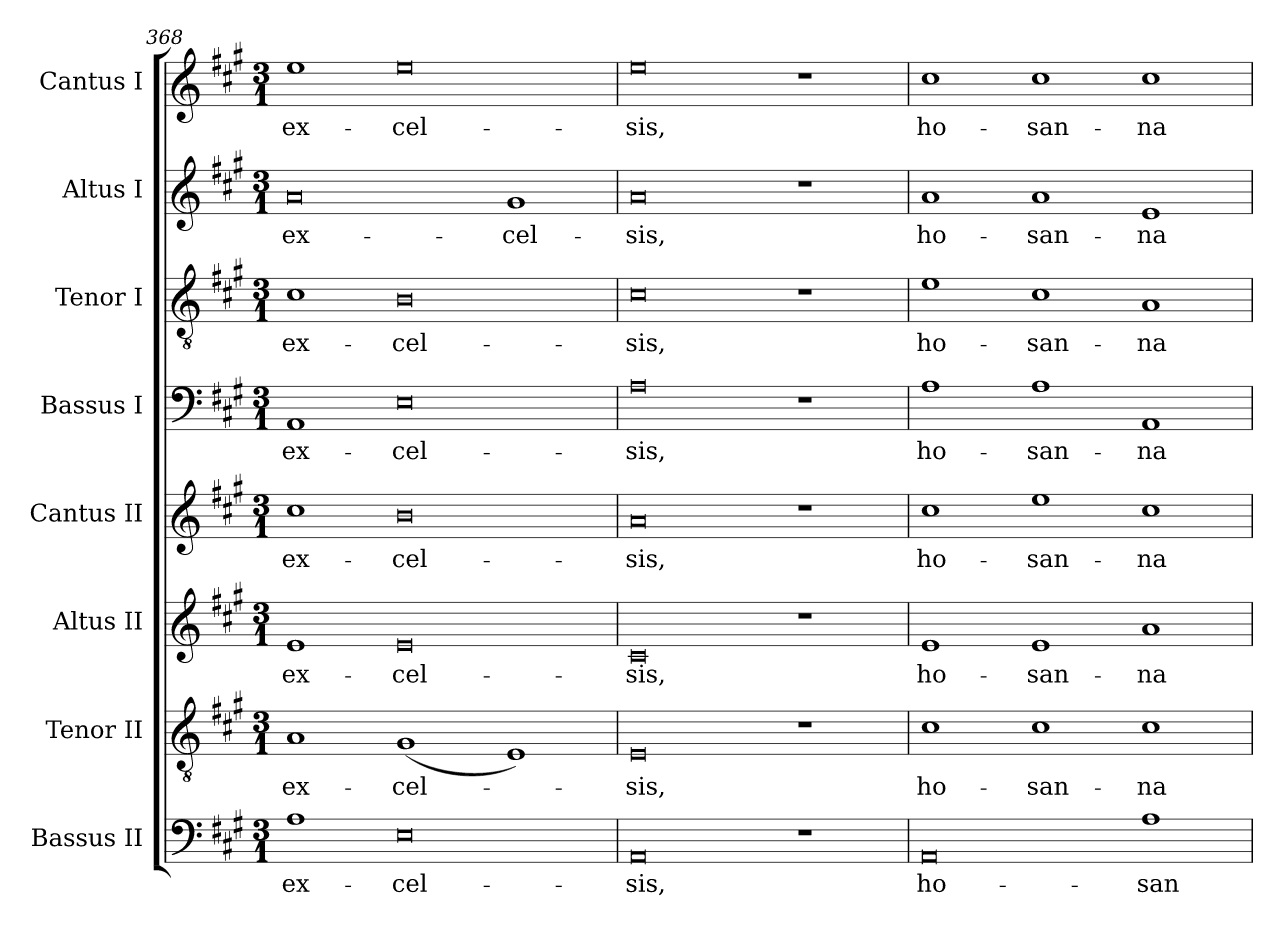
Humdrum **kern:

**kern	**text	**kern	**text	**kern	**text	**kern	**text	**kern	**text	**kern	**text	**kern	**text	**kern	**text
*part8	*part8	*part7	*part7	*part6	*part6	*part5	*part5	*part4	*part4	*part3	*part3	*part2	*part2	*part1	*part1
*staff8	*staff8	*staff7	*staff7	*staff6	*staff6	*staff5	*staff5	*staff4	*staff4	*staff3	*staff3	*staff2	*staff2	*staff1	*staff1
*I"Bassus II	*	*I"Tenor II	*	*I"Altus II	*	*I"Cantus II	*	*I"Bassus I	*	*I"Tenor I	*	*I"Altus I	*	*I"Cantus I	*
*I'B II	*	*I'T II	*	*I'A II	*	*I'C II	*	*I'B I	*	*I'T I	*	*I'A I	*	*I'C I	*
*clefF4	*	*clefGv2	*	*clefG2	*	*clefG2	*	*clefF4	*	*clefGv2	*	*clefG2	*	*clefG2	*
*k[f#c#g#]	*	*k[f#c#g#]	*	*k[f#c#g#]	*	*k[f#c#g#]	*	*k[f#c#g#]	*	*k[f#c#g#]	*	*k[f#c#g#]	*	*k[f#c#g#]	*
*A:	*	*A:	*	*A:	*	*A:	*	*A:	*	*A:	*	*A:	*	*A:	*
*M3/1	*	*M3/1	*	*M3/1	*	*M3/1	*	*M3/1	*	*M3/1	*	*M3/1	*	*M3/1	*
=368	=368	=368	=368	=368	=368	=368	=368	=368	=368	=368	=368	=368	=368	=368	=368
1A	ex-	1A	ex-	1e	ex-	1cc#	ex-	1AA	ex-	1c#	ex-	0a	ex-	1ee	ex-
0E	-cel-	(1G#	-cel-	0e	-cel-	0b	-cel-	0E	-cel-	0B	-cel-	.	.	0ee	-cel-
.	.	1E)	.	.	.	.	.	.	.	.	.	1g#	-cel-	.	.
=369	=369	=369	=369	=369	=369	=369	=369	=369	=369	=369	=369	=369	=369	=369	=369
0AA	-sis,	0E	-sis,	0c#	-sis,	0a	-sis,	0A	-sis,	0c#	-sis,	0a	-sis,	0ee	-sis,
1r	.	1r	.	1r	.	1r	.	1r	.	1r	.	1r	.	1r	.
=370	=370	=370	=370	=370	=370	=370	=370	=370	=370	=370	=370	=370	=370	=370	=370
0AA	ho-	1c#	ho-	1e	ho-	1cc#	ho-	1A	ho-	1e	ho-	1a	ho-	1cc#	ho-
.	.	1c#	-san-	1e	-san-	1ee	-san-	1A	-san-	1c#	-san-	1a	-san-	1cc#	-san-
1A	-san-	1c#	-na	1a	-na	1cc#	-na	1AA	-na	1A	-na	1e	-na	1cc#	-na
=	=	=	=	=	=	=	=	=	=	=	=	=	=	=	=
*-	*-	*-	*-	*-	*-	*-	*-	*-	*-	*-	*-	*-	*-	*-	*-
